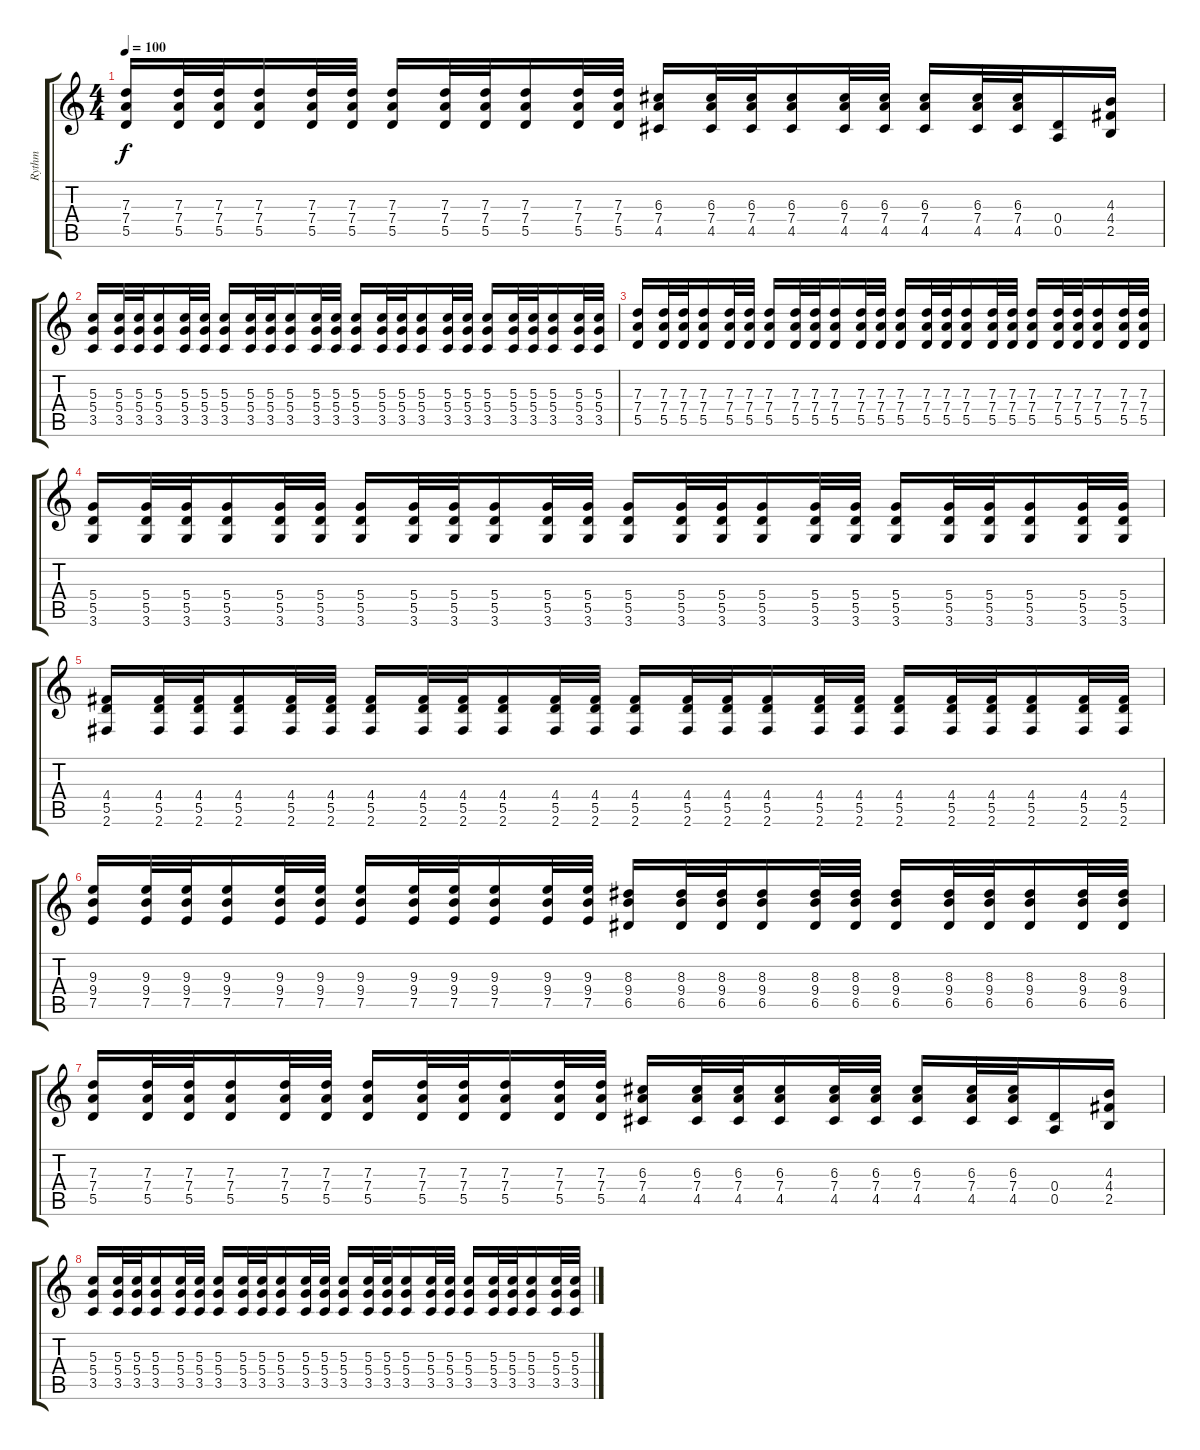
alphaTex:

\track ("Rythm " "Rythm ") {instrument overdrivenguitar}
\staff {score tabs}
\tuning (E4 B3 G3 D3 A2 E2) {hide}
\ts (4 4)
\tempo 100
\clef g2
\ks c
(7.3 7.4 5.5).16{dy f} (7.3 7.4 5.5).32 (7.3 7.4 5.5).32 (7.3 7.4 5.5).16 (7.3 7.4 5.5).32 (7.3 7.4 5.5).32 (7.3 7.4 5.5).16 (7.3 7.4 5.5).32 (7.3 7.4 5.5).32 (7.3 7.4 5.5).16 (7.3 7.4 5.5).32 (7.3 7.4 5.5).32 (6.3 7.4 4.5).16 (6.3 7.4 4.5).32 (6.3 7.4 4.5).32 (6.3 7.4 4.5).16 (6.3 7.4 4.5).32 (6.3 7.4 4.5).32 (6.3 7.4 4.5).16 (6.3 7.4 4.5).32 (6.3 7.4 4.5).32 (0.4 0.5).16 (4.3 4.4 2.5).16 |
(5.3 5.4 3.5).16 (5.3 5.4 3.5).32 (5.3 5.4 3.5).32 (5.3 5.4 3.5).16 (5.3 5.4 3.5).32 (5.3 5.4 3.5).32 (5.3 5.4 3.5).16 (5.3 5.4 3.5).32 (5.3 5.4 3.5).32 (5.3 5.4 3.5).16 (5.3 5.4 3.5).32 (5.3 5.4 3.5).32 (5.3 5.4 3.5).16 (5.3 5.4 3.5).32 (5.3 5.4 3.5).32 (5.3 5.4 3.5).16 (5.3 5.4 3.5).32 (5.3 5.4 3.5).32 (5.3 5.4 3.5).16 (5.3 5.4 3.5).32 (5.3 5.4 3.5).32 (5.3 5.4 3.5).16 (5.3 5.4 3.5).32 (5.3 5.4 3.5).32 |
(7.3 7.4 5.5).16 (7.3 7.4 5.5).32 (7.3 7.4 5.5).32 (7.3 7.4 5.5).16 (7.3 7.4 5.5).32 (7.3 7.4 5.5).32 (7.3 7.4 5.5).16 (7.3 7.4 5.5).32 (7.3 7.4 5.5).32 (7.3 7.4 5.5).16 (7.3 7.4 5.5).32 (7.3 7.4 5.5).32 (7.3 7.4 5.5).16 (7.3 7.4 5.5).32 (7.3 7.4 5.5).32 (7.3 7.4 5.5).16 (7.3 7.4 5.5).32 (7.3 7.4 5.5).32 (7.3 7.4 5.5).16 (7.3 7.4 5.5).32 (7.3 7.4 5.5).32 (7.3 7.4 5.5).16 (7.3 7.4 5.5).32 (7.3 7.4 5.5).32 |
(5.4 5.5 3.6).16 (5.4 5.5 3.6).32 (5.4 5.5 3.6).32 (5.4 5.5 3.6).16 (5.4 5.5 3.6).32 (5.4 5.5 3.6).32 (5.4 5.5 3.6).16 (5.4 5.5 3.6).32 (5.4 5.5 3.6).32 (5.4 5.5 3.6).16 (5.4 5.5 3.6).32 (5.4 5.5 3.6).32 (5.4 5.5 3.6).16 (5.4 5.5 3.6).32 (5.4 5.5 3.6).32 (5.4 5.5 3.6).16 (5.4 5.5 3.6).32 (5.4 5.5 3.6).32 (5.4 5.5 3.6).16 (5.4 5.5 3.6).32 (5.4 5.5 3.6).32 (5.4 5.5 3.6).16 (5.4 5.5 3.6).32 (5.4 5.5 3.6).32 |
(4.4 5.5 2.6).16 (4.4 5.5 2.6).32 (4.4 5.5 2.6).32 (4.4 5.5 2.6).16 (4.4 5.5 2.6).32 (4.4 5.5 2.6).32 (4.4 5.5 2.6).16 (4.4 5.5 2.6).32 (4.4 5.5 2.6).32 (4.4 5.5 2.6).16 (4.4 5.5 2.6).32 (4.4 5.5 2.6).32 (4.4 5.5 2.6).16 (4.4 5.5 2.6).32 (4.4 5.5 2.6).32 (4.4 5.5 2.6).16 (4.4 5.5 2.6).32 (4.4 5.5 2.6).32 (4.4 5.5 2.6).16 (4.4 5.5 2.6).32 (4.4 5.5 2.6).32 (4.4 5.5 2.6).16 (4.4 5.5 2.6).32 (4.4 5.5 2.6).32 |
(9.3 9.4 7.5).16 (9.3 9.4 7.5).32 (9.3 9.4 7.5).32 (9.3 9.4 7.5).16 (9.3 9.4 7.5).32 (9.3 9.4 7.5).32 (9.3 9.4 7.5).16 (9.3 9.4 7.5).32 (9.3 9.4 7.5).32 (9.3 9.4 7.5).16 (9.3 9.4 7.5).32 (9.3 9.4 7.5).32 (8.3 9.4 6.5).16 (8.3 9.4 6.5).32 (8.3 9.4 6.5).32 (8.3 9.4 6.5).16 (8.3 9.4 6.5).32 (8.3 9.4 6.5).32 (8.3 9.4 6.5).16 (8.3 9.4 6.5).32 (8.3 9.4 6.5).32 (8.3 9.4 6.5).16 (8.3 9.4 6.5).32 (8.3 9.4 6.5).32 |
(7.3 7.4 5.5).16 (7.3 7.4 5.5).32 (7.3 7.4 5.5).32 (7.3 7.4 5.5).16 (7.3 7.4 5.5).32 (7.3 7.4 5.5).32 (7.3 7.4 5.5).16 (7.3 7.4 5.5).32 (7.3 7.4 5.5).32 (7.3 7.4 5.5).16 (7.3 7.4 5.5).32 (7.3 7.4 5.5).32 (6.3 7.4 4.5).16 (6.3 7.4 4.5).32 (6.3 7.4 4.5).32 (6.3 7.4 4.5).16 (6.3 7.4 4.5).32 (6.3 7.4 4.5).32 (6.3 7.4 4.5).16 (6.3 7.4 4.5).32 (6.3 7.4 4.5).32 (0.4 0.5).16 (4.3 4.4 2.5).16 |
(5.3 5.4 3.5).16 (5.3 5.4 3.5).32 (5.3 5.4 3.5).32 (5.3 5.4 3.5).16 (5.3 5.4 3.5).32 (5.3 5.4 3.5).32 (5.3 5.4 3.5).16 (5.3 5.4 3.5).32 (5.3 5.4 3.5).32 (5.3 5.4 3.5).16 (5.3 5.4 3.5).32 (5.3 5.4 3.5).32 (5.3 5.4 3.5).16 (5.3 5.4 3.5).32 (5.3 5.4 3.5).32 (5.3 5.4 3.5).16 (5.3 5.4 3.5).32 (5.3 5.4 3.5).32 (5.3 5.4 3.5).16 (5.3 5.4 3.5).32 (5.3 5.4 3.5).32 (5.3 5.4 3.5).16 (5.3 5.4 3.5).32 (5.3 5.4 3.5).32
